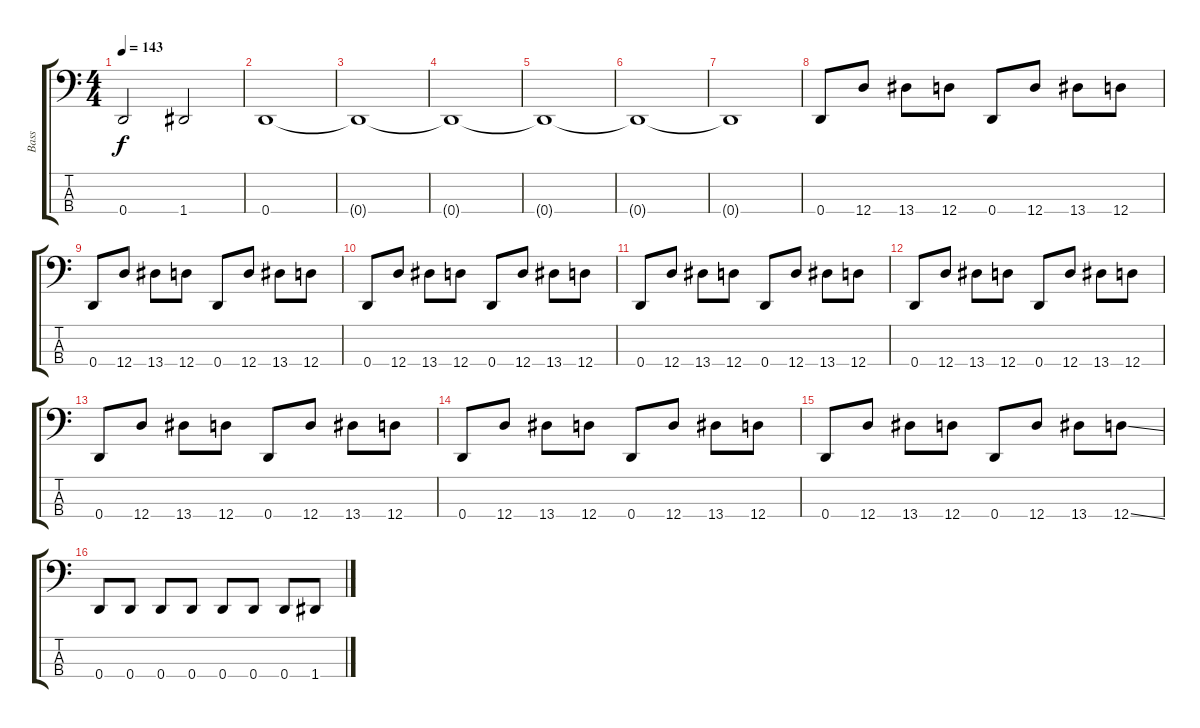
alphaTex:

\track ("Bass" "Bass") {instrument electricbasspick}
\staff {score tabs}
\tuning (G2 D2 A1 D1) {hide}
\ts (4 4)
\tempo 143
\clef f4
\ks c
0.4{t}.2{dy f} 1.4.2 |
0.4.1 |
0.4{t}.1 |
0.4{t}.1 |
0.4{t}.1 |
0.4{t}.1 |
0.4{t}.1 |
0.4.8 12.4.8 13.4.8 12.4.8 0.4.8 12.4.8 13.4.8 12.4.8 |
0.4.8 12.4.8 13.4.8 12.4.8 0.4.8 12.4.8 13.4.8 12.4.8 |
0.4.8 12.4.8 13.4.8 12.4.8 0.4.8 12.4.8 13.4.8 12.4.8 |
0.4.8 12.4.8 13.4.8 12.4.8 0.4.8 12.4.8 13.4.8 12.4.8 |
0.4.8 12.4.8 13.4.8 12.4.8 0.4.8 12.4.8 13.4.8 12.4.8 |
0.4.8 12.4.8 13.4.8 12.4.8 0.4.8 12.4.8 13.4.8 12.4.8 |
0.4.8 12.4.8 13.4.8 12.4.8 0.4.8 12.4.8 13.4.8 12.4.8 |
0.4.8 12.4.8 13.4.8 12.4.8 0.4.8 12.4.8 13.4.8 12.4{ss}.8 |
0.4.8 0.4.8 0.4.8 0.4.8 0.4.8 0.4.8 0.4.8 1.4.8
